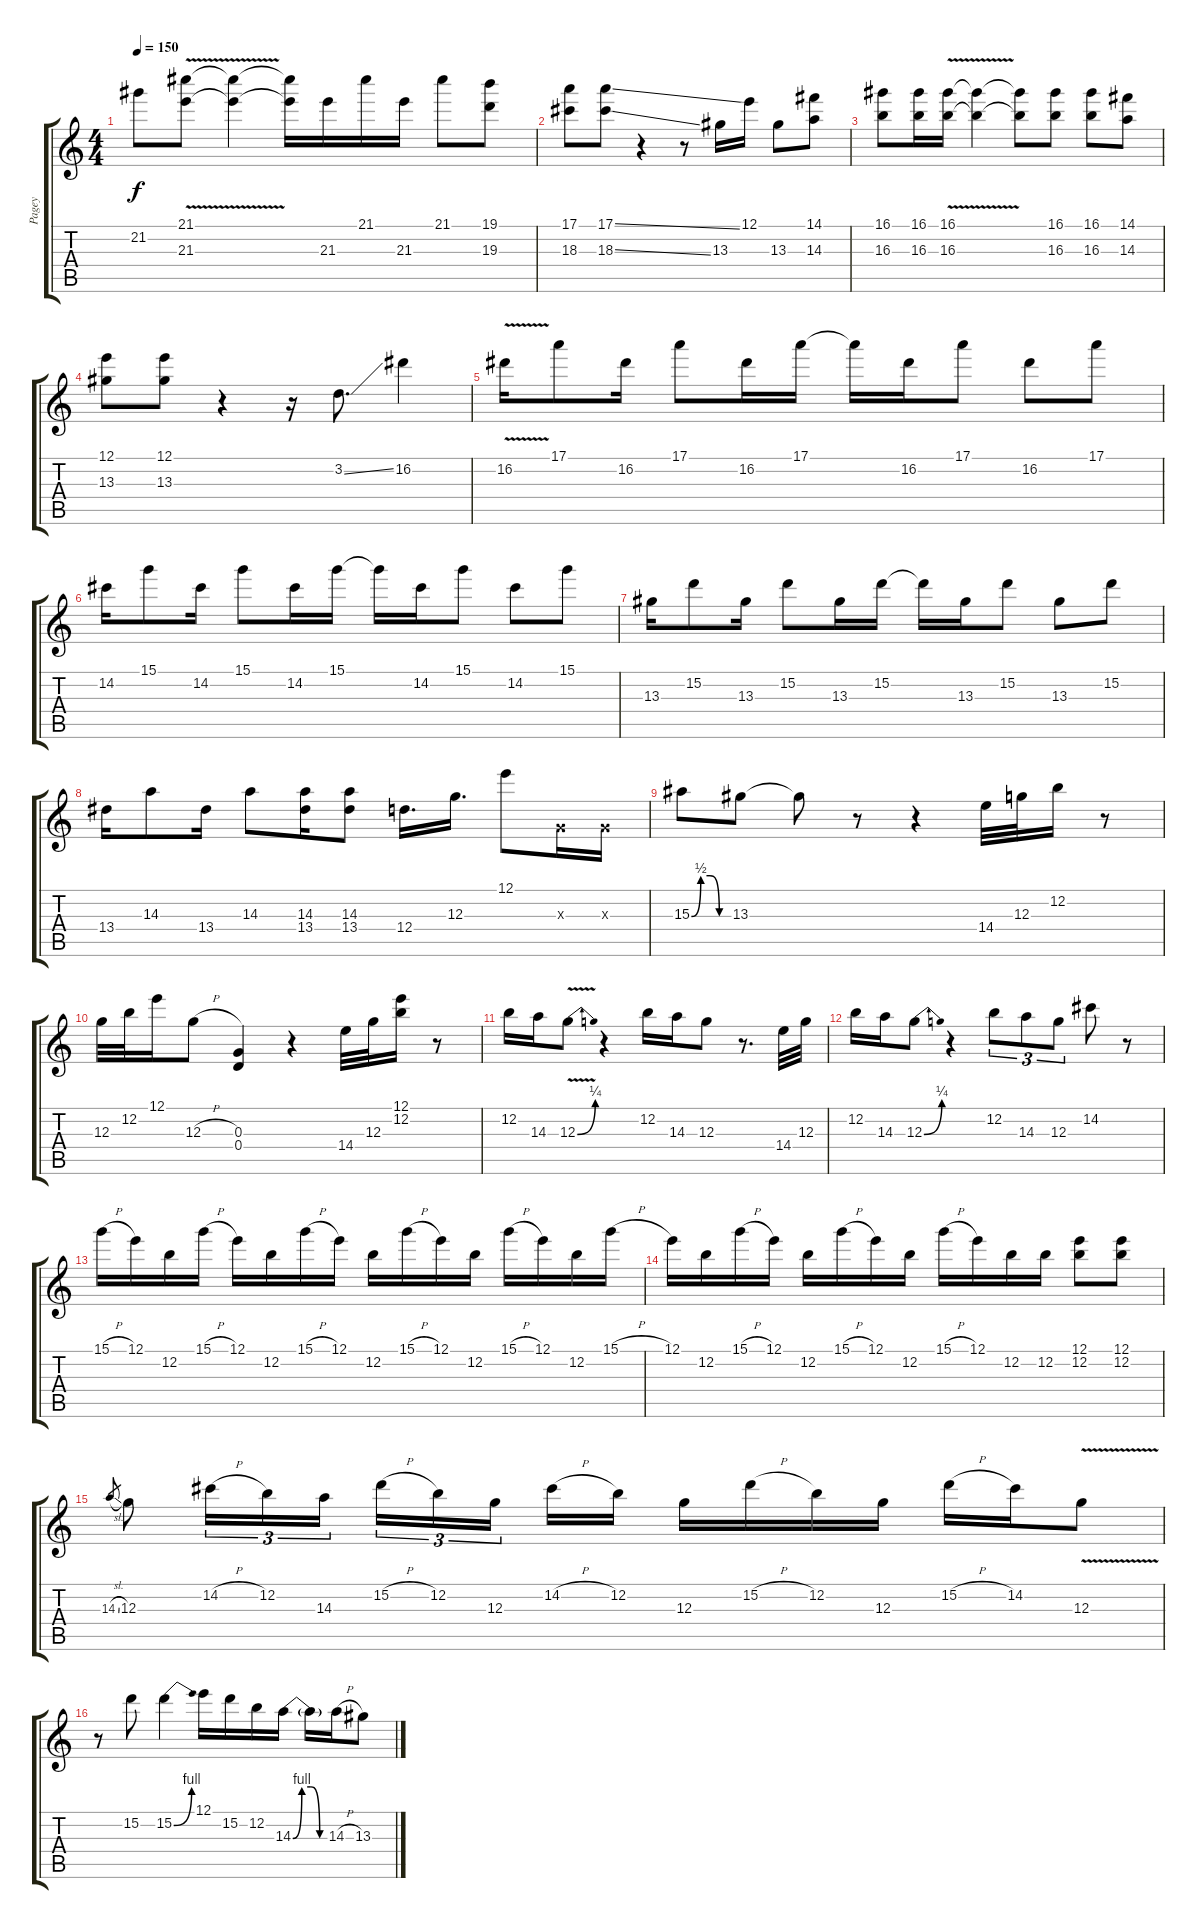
\track ("Pagey" "Pagey") {instrument distortionguitar}
\staff {score tabs}
\tuning (E4 B3 G3 D3 A2 E2) {hide}
\ts (4 4)
\tempo 150
\clef g2
\ks c
21.2.8{dy f} (21.1{v} 21.3{v}).8 (21.1{t} 21.3{t}).4 (21.1{t} 21.3{t}).16 21.3.16 21.1.16 21.3.16 21.1.8 (19.1 19.3).8 |
(17.1 18.3).8 (17.1{ss} 18.3{ss}).8 r.4 r.8 13.3.16 12.1.16 13.3.8 (14.1 14.3).8 |
(16.1 16.3).8 (16.1 16.3).16 (16.1{v} 16.3{v}).16 (16.1{t} 16.3{t}).4 (16.1{t} 16.3{t}).8 (16.1 16.3).8 (16.1 16.3).8 (14.1 14.3).8 |
(12.1 13.3).8 (12.1 13.3).8 r.4 r.16 3.2{ss}.8{d} 16.2.4 |
16.2{v}.16 17.1.8 16.2.16 17.1.8 16.2.16 17.1.16 17.1{t}.16 16.2.16 17.1.8 16.2.8 17.1.8 |
14.2.16 15.1.8 14.2.16 15.1.8 14.2.16 15.1.16 15.1{t}.16 14.2.16 15.1.8 14.2.8 15.1.8 |
13.3.16 15.2.8 13.3.16 15.2.8 13.3.16 15.2.16 15.2{t}.16 13.3.16 15.2.8 13.3.8 15.2.8 |
13.4.16 14.3.8 13.4.16 14.3.8 (14.3 13.4).16 (14.3 13.4).8 12.4.16{d} 12.3.16{d} 12.1.8 0.3{x}.16 0.3{x}.16 |
15.3{be (custom 0 0 15 2 30 2 45 0 60 0)}.8 13.3.8 13.3{t}.8 r.8 r.4 14.4.32 12.3.32 12.2.16 r.8 |
12.3.32 12.2.32 12.1.16 12.3{h}.8 (0.3 0.4).4 r.4 14.4.32 12.3.32 (12.1 12.2).16 r.8 |
12.2.16 14.3.16 12.3{be (bend 0 0 60 1) v}.8 r.4 12.2.16 14.3.16 12.3.8 r.8{d} 14.4.32 12.3.32 |
12.2.16 14.3.16 12.3{be (bend 0 0 60 1)}.8 r.4 12.2.8{tu (3 2)} 14.3.8{tu (3 2)} 12.3.8{tu (3 2)} 14.2.8 r.8 |
15.1{h}.16 12.1.16 12.2.16 15.1{h}.16 12.1.16 12.2.16 15.1{h}.16 12.1.16 12.2.16 15.1{h}.16 12.1.16 12.2.16 15.1{h}.16 12.1.16 12.2.16 15.1{h}.16 |
12.1.16 12.2.16 15.1{h}.16 12.1.16 12.2.16 15.1{h}.16 12.1.16 12.2.16 15.1{h}.16 12.1.16 12.2.16 12.2.16 (12.1 12.2).8 (12.1 12.2).8 |
14.3{sl}.8{gr} 12.3.8 14.2{h}.16{tu (3 2)} 12.2.16{tu (3 2)} 14.3.16{tu (3 2)} 15.2{h}.16{tu (3 2)} 12.2.16{tu (3 2)} 12.3.16{tu (3 2) beam splitsecondary} 14.2{h}.16 12.2.16 12.3.16 15.2{h}.16 12.2.16 12.3.16 15.2{h}.16 14.2.16 12.3{v}.8 |
r.8 15.2.8 15.2{be (bend 0 0 60 4)}.4 12.1.16 15.2.16 12.2.16 14.3{be (custom 0 0 15 4 30 4 45 0 60 0)}.16 14.3{t}.16 14.3{h}.16 13.3.8
